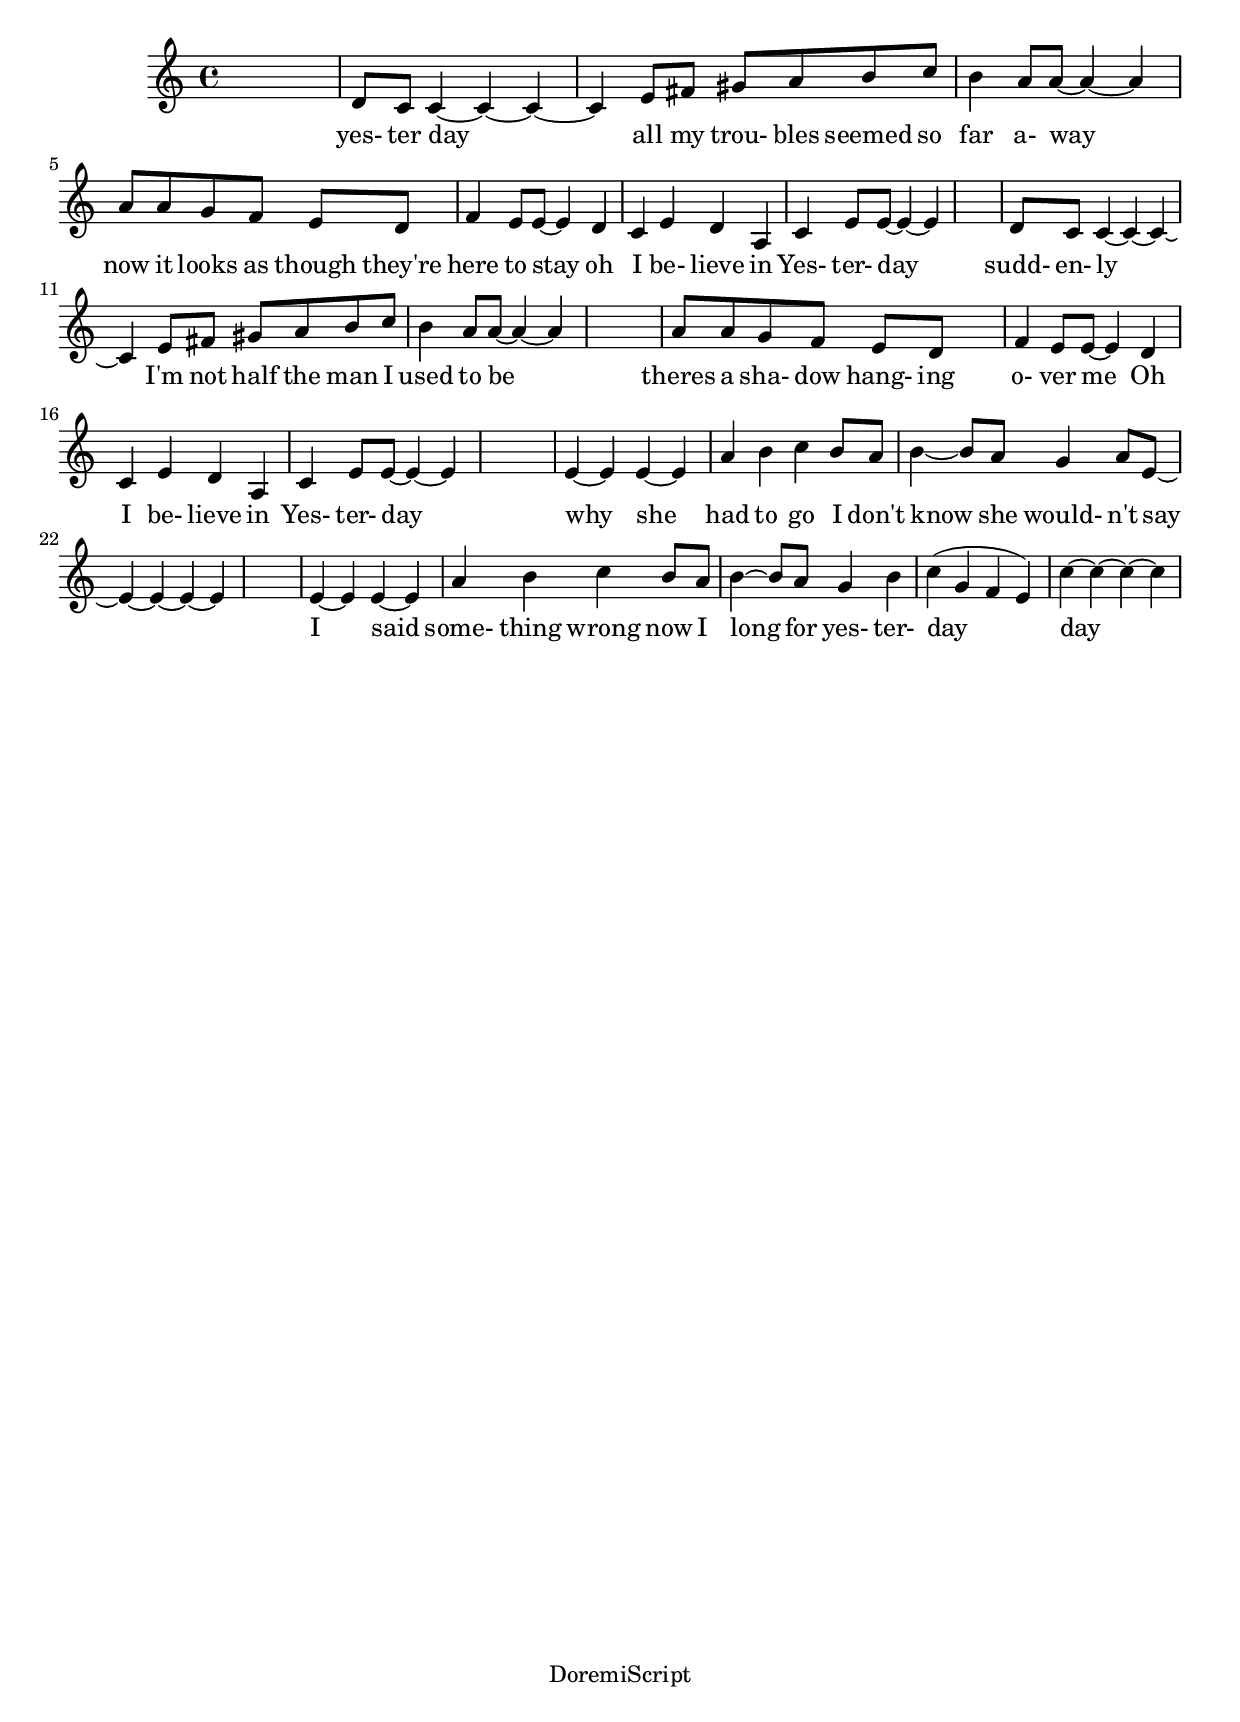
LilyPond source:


\version "2.12.3"
% automatically converted from tmp.xml

\header {
    encodingsoftware = DoremiScript
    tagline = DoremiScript
    }

#(set-global-staff-size 20.0762645669)
\paper {
    paper-width = 21.0\cm
    paper-height = 29.7\cm
    top-margin = 1.0\cm
    botton-margin = 2.0\cm
    left-margin = 1.0\cm
    right-margin = 1.0\cm
    }
PartPOneVoiceOne =  \relative d' {
    \clef "treble" \key c \major \time 4/4 s1 | % 2
    d8 c8 c4 ~ c4 ~ c4 ~ | % 3
    c4 e8 fis8 gis8 a8 b8 c8 | % 4
    b4 a8 a8 ~ a4 ~ a4 | % 5
    a8 a8 g8 f8 e8 d8 s4 | % 6
    f4 e8 e8 ~ e4 d4 | % 7
    c4 e4 d4 a4 | % 8
    c4 e8 e8 ~ e4 ~ e4 s1 | \barNumberCheck #10
    d8 c8 c4 ~ c4 ~ c4 ~ | % 11
    c4 e8 fis8 gis8 a8 b8 c8 | % 12
    b4 a8 a8 ~ a4 ~ a4 s1 | % 14
    a8 a8 g8 f8 e8 d8 s4 | % 15
    f4 e8 e8 ~ e4 d4 | % 16
    c4 e4 d4 a4 | % 17
    c4 e8 e8 ~ e4 ~ e4 s1 | % 19
    e4 ~ e4 e4 ~ e4 | \barNumberCheck #20
    a4 b4 c4 b8 a8 | % 21
    b4 ~ b8 a8 g4 a8 e8 ~ | % 22
    e4 ~ e4 ~ e4 ~ e4 s1 | % 24
    e4 ~ e4 e4 ~ e4 | % 25
    a4 b4 c4 b8 a8 | % 26
    b4 ~ b8 a8 g4 b4 | % 27
    c4 ( g4 f4 e4 ) | % 28
    c'4 ~ c4 ~ c4 ~ c4 }

PartPOneVoiceOneLyricsOne =  \lyricmode { "yes-" ter day all my "trou-"
    bles seemed so far "a-" way now it looks as though "they're" here to
    stay oh I "be-" lieve in "Yes-" "ter-" day "sudd-" "en-" ly "I'm"
    not half the man I used to be theres a "sha-" dow "hang-" ing "o-"
    ver me Oh I "be-" lieve in "Yes-" "ter-" day why she had to go I
    "don't" know she "would-" "n't" say I said "some-" thing wrong now I
    long for "yes-" "ter-" day day }

% The score definition
\new Staff <<
    \context Staff << 
        \context Voice = "PartPOneVoiceOne" { \PartPOneVoiceOne }
        \new Lyrics \lyricsto "PartPOneVoiceOne" \PartPOneVoiceOneLyricsOne
        >>
    >>

